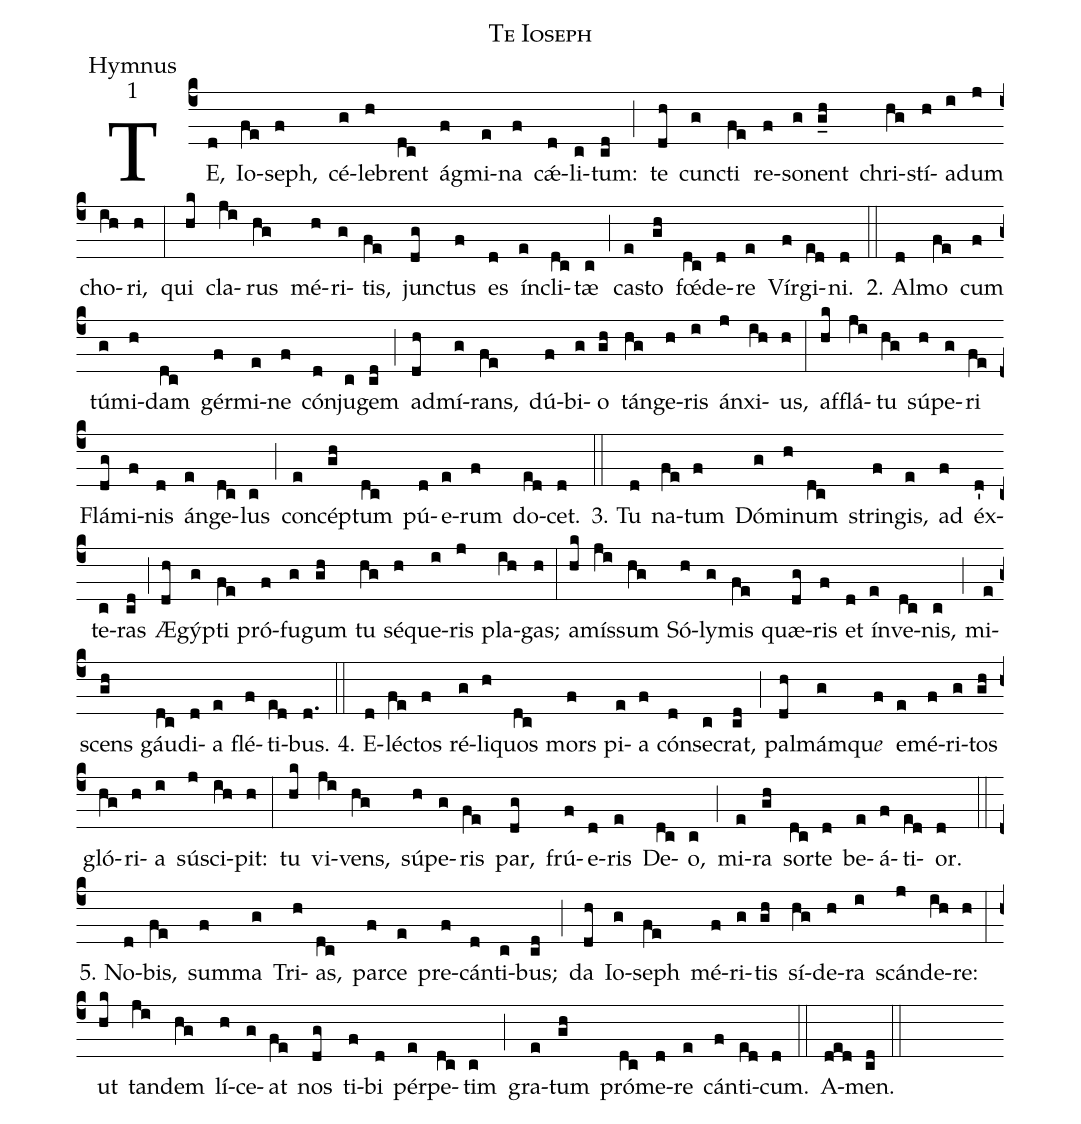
name:Te Ioseph;
office-part:Hymnus;
mode:1;
%%
(c4) TE,(d) Io(fe)seph,(f) cé(g)le(h)brent(dc) ág(f)mi(e)na(f) cǽ(d)li(c)tum:(cd) (;)
te(dh) cun(g)cti(fe) re(f)so(g)nent(g_h) chri(hg)stí(h)a(i)dum(j) cho(ih)ri,(h) (:)
qui(hk) cla(ji)rus(hg) mé(h)ri(g)tis,(fe) jun(dg)ctus(f) es(d) ín(e)cli(dc)tæ(c) (;) ca(e)sto(gh) fœ́(dc)de(d)re(e) Vír(f)gi(ed)ni.(d) (::)


2. Al(d)mo(fe) cum(f) tú(g)mi(h)dam(dc) gér(f)mi(e)ne(f) cón(d)ju(c)gem(cd) (;) ad(dh)mí(g)rans,(fe) dú(f)bi(g)o(gh) tán(hg)ge(h)ris(i) án(j)xi(ih)us,(h) (:) af(hk)flá(ji)tu(hg) sú(h)pe(g)ri(fe) Flá(dg)mi(f)nis(d) án(e)ge(dc)lus(c) (;)
con(e)cép(gh)tum(dc) pú(d)e(e)rum(f) do(ed)cet.(d) (::)

3. Tu(d) na(fe)tum(f) Dó(g)mi(h)num(dc) strin(f)gis,(e) ad(f) éx(d')te(c)ras(cd) (;) Æ(dh)gýp(g)ti(fe) pró(f)fu(g)gum(gh) tu(hg) sé(h)que(i)ris(j) pla(ih)gas;(h) (:) a(hk)mís(ji)sum(hg) Só(h)ly(g)mis(fe) quæ(dg)ris(f) et(d) ín(e)ve(dc)nis,(c) (;) mi(e)scens(gh) gáu(dc)di(d)a(e) flé(f)ti(ed)bus.(d.) (::)

4. E(d)léc(fe)tos(f) ré(g)li(h)quos(dc) mors(f) pi(e)a(f) cón(d)se(c)crat,(cd) (;) pal(dh)mám(g)qu<i>e</i>(f) e(e)mé(f)ri(g)tos(gh) gló(hg)ri(h)a(i) sú(j)sci(ih)pit:(h) (:) tu(hk) vi(ji)vens,(hg) sú(h)pe(g)ris(fe) par,(dg) frú(f)e(d)ris(e) De(dc)o,(c) (;) mi(e)ra(gh) sor(dc)te(d) be(e)á(f)ti(ed)or.(d) (::)

5. No(d)bis,(fe) sum(f)ma(g) Tri(h)as,(dc) par(f)ce(e) pre(f)cán(d)ti(c)bus;(cd) (;) da(dh) Io(g)seph(fe) mé(f)ri(g)tis(gh) sí(hg)de(h)ra(i) scán(j)de(ih)re:(h) (:)
ut(hk) tan(ji)dem(hg) lí(h)ce(g)at(fe) nos(dg) ti(f)bi(d) pér(e)pe(dc)tim(c) (;) gra(e)tum(gh) pró(dc)me(d)re(e) cán(f)ti(ed)cum.(d) (::) A(ded)men.(cd) (::)
